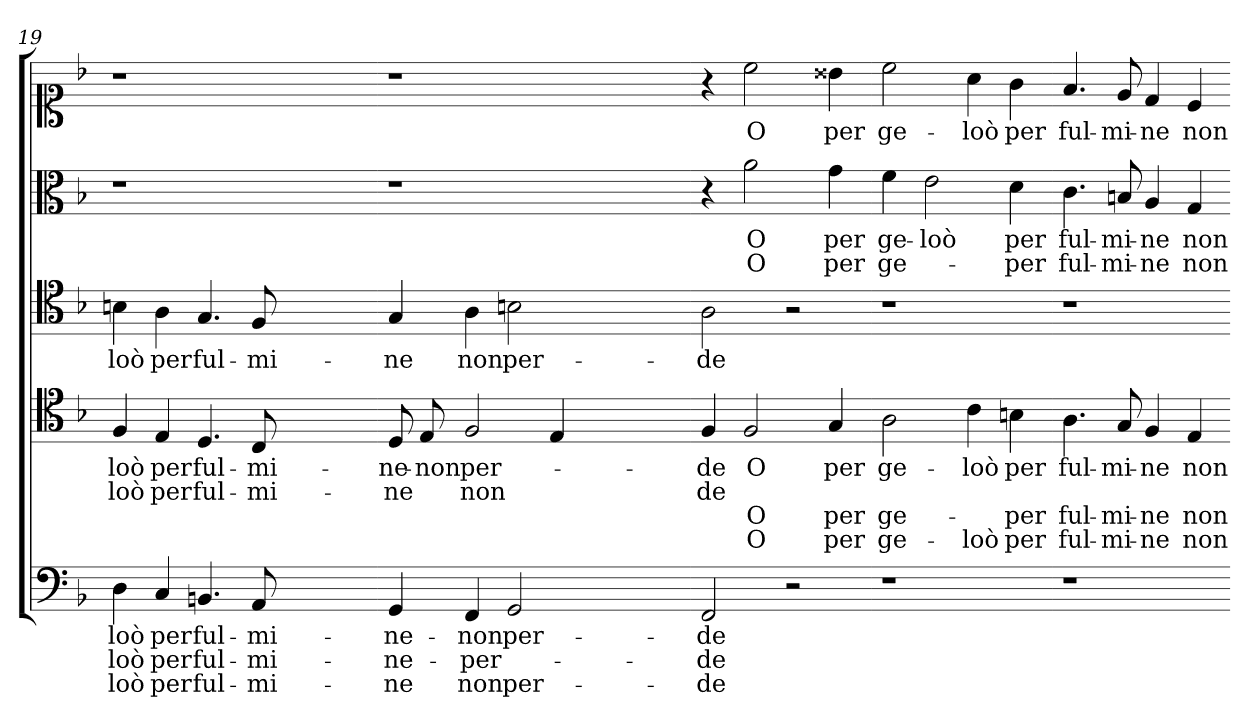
**kern	**text	**text	**text	**kern	**text	**text	**text	**text	**kern	**text	**kern	**text	**text	**kern	**text
*part5	*part5	*part5	*part5	*part4	*part4	*part4	*part4	*part4	*part3	*part3	*part2	*part2	*part2	*part1	*part1
*staff5	*staff5	*staff5	*staff5	*staff4	*staff4	*staff4	*staff4	*staff4	*staff3	*staff3	*staff2	*staff2	*staff2	*staff1	*staff1
*clefF4	*	*	*	*clefC4	*	*	*	*	*clefC4	*	*clefC3	*	*	*clefC1	*
*k[b-]	*	*	*	*k[b-]	*	*	*	*	*k[b-]	*	*k[b-]	*	*	*k[b-]	*
=19	=19	=19	=19	=19	=19	=19	=19	=19	=19	=19	=19	=19	=19	=19	=19
4D	loò	loò	loò	4F	loò	loò	.	.	4Bn	loò	1r	.	.	1r	.
4C	per	per	per	4E	per	per	.	.	4A	per	.	.	.	.	.
4.BBn	ful-	ful-	ful-	4.D	ful-	ful-	.	.	4.G	ful-	.	.	.	.	.
8AA	mi-	mi-	mi-	8C	mi-	mi-	.	.	8F	mi-	.	.	.	.	.
1ryy	.	.	.	1ryy	.	.	.	.	1ryy	.	1ryy	.	.	1ryy	.
=20-	=20-	=20-	=20-	=20-	=20-	=20-	=20-	=20-	=20-	=20-	=20-	=20-	=20-	=20-	=20-
4GG	ne-	ne-	ne	8D	ne-	ne	.	.	4G	ne	1r	.	.	1r	.
.	.	.	.	8E	non	.	.	.	.	.	.	.	.	.	.
4FF	non	per-	non	2F	per-	non	.	.	4A	non	.	.	.	.	.
2GG	per-	.	per-	.	.	.	.	.	2Bn	per-	.	.	.	.	.
.	.	.	.	4E	.	.	.	.	.	.	.	.	.	.	.
1ryy	.	.	.	1ryy	.	.	.	.	1ryy	.	1ryy	.	.	1ryy	.
=21-	=21-	=21-	=21-	=21-	=21-	=21-	=21-	=21-	=21-	=21-	=21-	=21-	=21-	=21-	=21-
2FF	de	de	de	4F	de	de	.	.	2A	de	4r	.	.	4r	.
.	.	.	.	2F	O	.	O	O	.	.	2a	O	O	2cc	O
2r	.	.	.	.	.	.	.	.	2r	.	.	.	.	.	.
.	.	.	.	4G	per	.	per	per	.	.	4g	per	per	4b##X	per
=22-	=22-	=22-	=22-	=22-	=22-	=22-	=22-	=22-	=22-	=22-	=22-	=22-	=22-	=22-	=22-
1r	.	.	.	2A	ge-	.	ge-	ge-	1r	.	4f	ge-	ge-	2cc	ge-
.	.	.	.	.	.	.	.	.	.	.	2e	loò	.	.	.
.	.	.	.	4c	loò	.	.	loò	.	.	.	.	.	4a	loò
.	.	.	.	4Bn	per	.	per	per	.	.	4d	per	per	4g	per
=23-	=23-	=23-	=23-	=23-	=23-	=23-	=23-	=23-	=23-	=23-	=23-	=23-	=23-	=23-	=23-
1r	.	.	.	4.A	ful-	.	ful-	ful-	1r	.	4.c	ful-	ful-	4.f	ful-
.	.	.	.	8G	mi-	.	mi-	mi-	.	.	8Bn	mi-	mi-	8e	mi-
.	.	.	.	4F	ne	.	ne	ne	.	.	4A	ne	ne	4d	ne
.	.	.	.	4E	non	.	non	non	.	.	4G	non	non	4c	non
=-	=-	=-	=-	=-	=-	=-	=-	=-	=-	=-	=-	=-	=-	=-	=-
*-	*-	*-	*-	*-	*-	*-	*-	*-	*-	*-	*-	*-	*-	*-	*-
